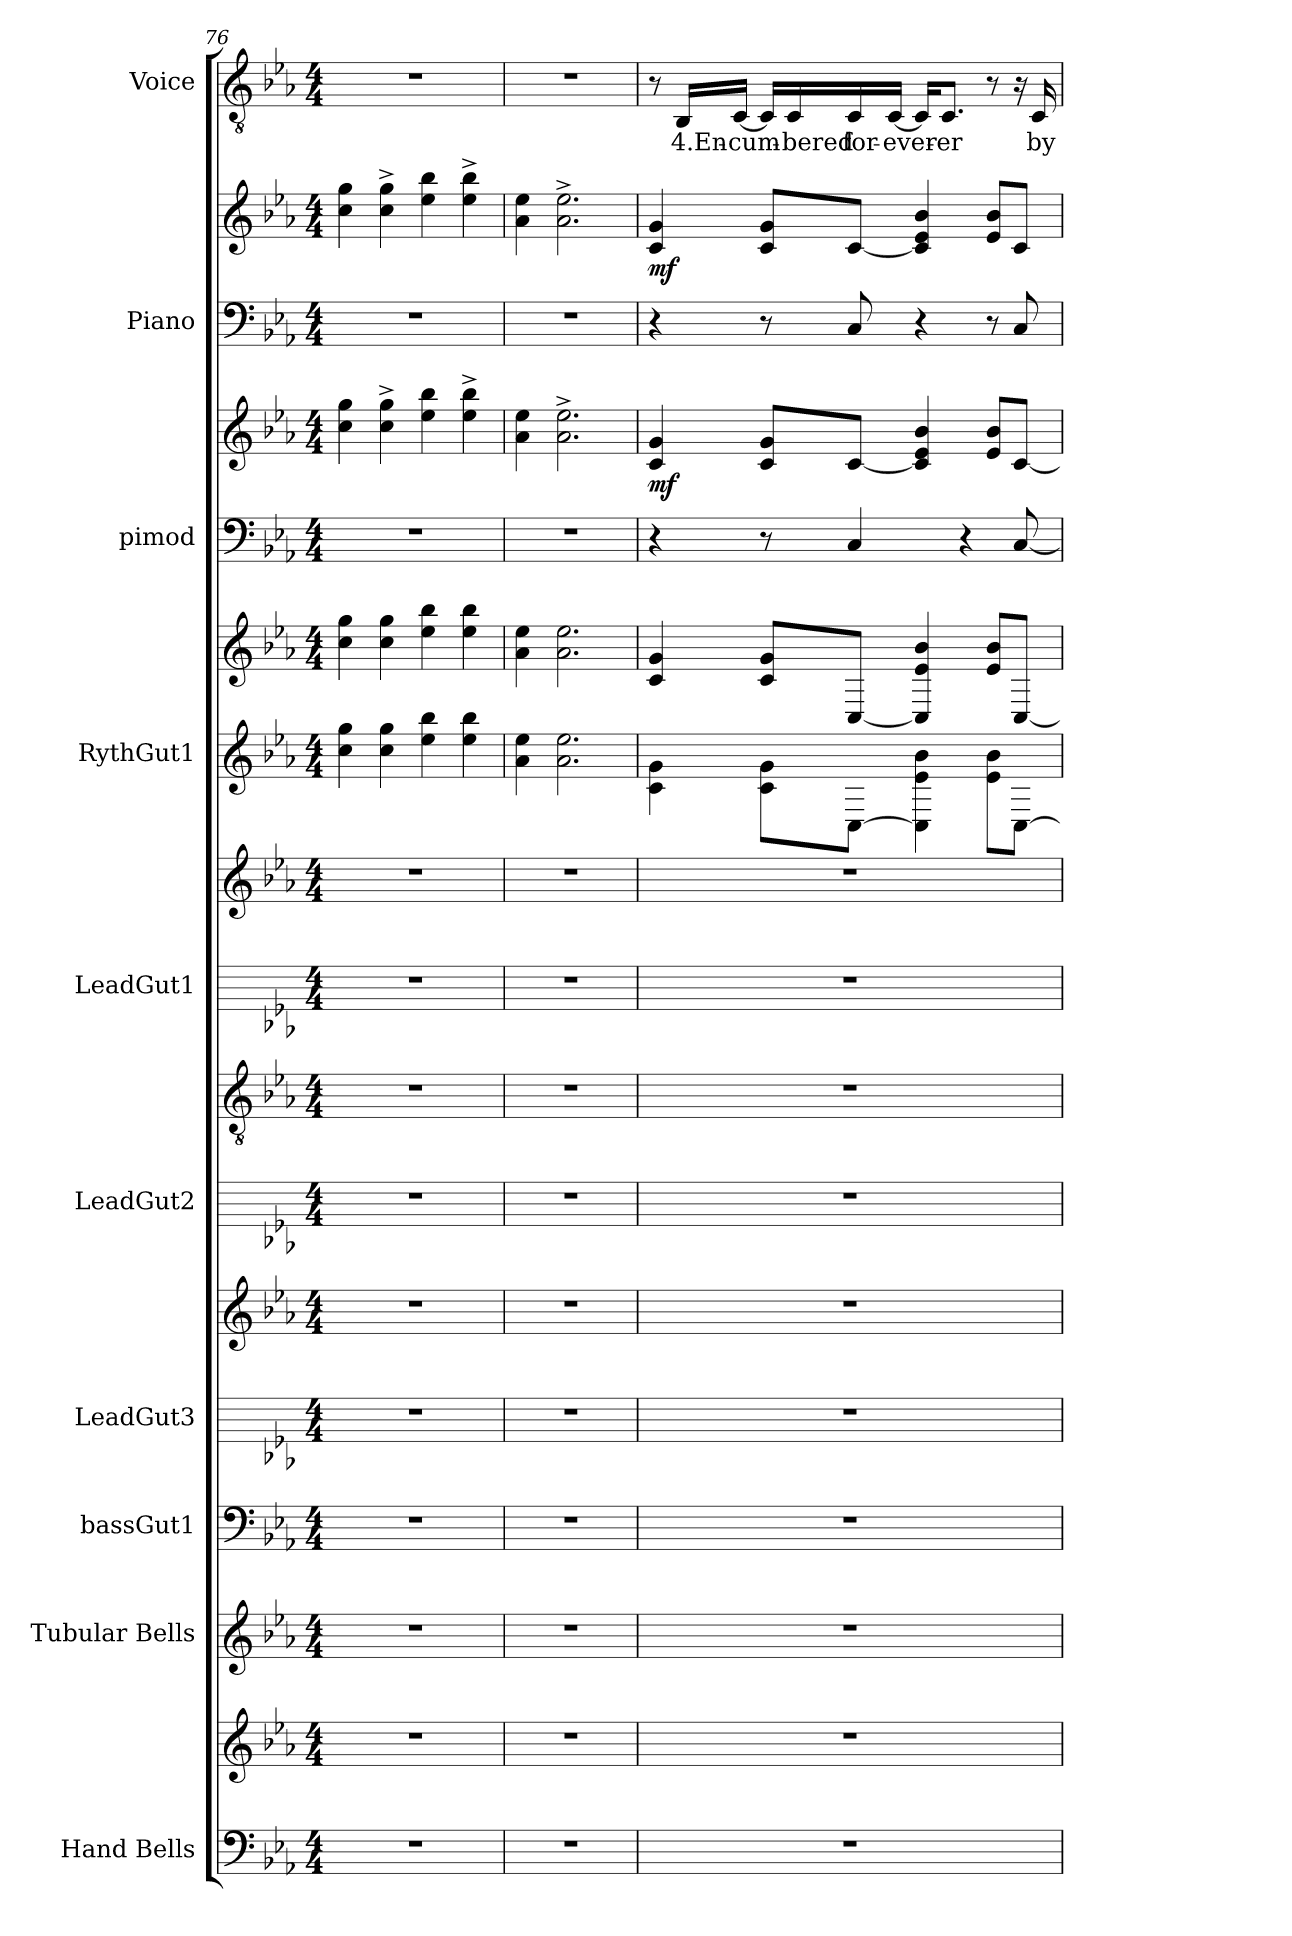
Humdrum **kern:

**kern	**kern	**kern	**kern	**kern	**kern	**kern	**kern	**kern	**kern	**kern	**kern	**kern	**kern	**dynam	**kern	**kern	**dynam	**kern	**text
*part10	*part10	*part9	*part8	*part7	*part7	*part6	*part6	*part5	*part5	*part4	*part4	*part3	*part3	*part3	*part2	*part2	*part2	*part1	*part1
*staff17	*staff16	*staff15	*staff14	*staff13	*staff12	*staff11	*staff10	*staff9	*staff8	*staff7	*staff6	*staff5	*staff4	*staff4/5	*staff3	*staff2	*staff2/3	*staff1	*staff1
*I"Hand Bells	*	*I"Tubular Bells	*I"bassGut1	*I"LeadGut3	*	*I"LeadGut2	*	*I"LeadGut1	*	*I"RythGut1	*	*I"pimod	*	*	*I"Piano	*	*	*I"Voice	*
*I'Ha. Be.	*	*I'Tu. Be.	*I'bassGut1	*I'LeadGut3	*	*I'LeadGut2	*	*I'LeadGut1	*	*I'RythGut1	*	*I'pimod	*	*	*I'Pno.	*	*	*I'Vo.	*
*clefF4	*clefG2	*clefG2	*clefF4	*	*clefG2	*	*clefGv2	*	*clefG2	*	*clefG2	*clefF4	*clefG2	*	*clefF4	*clefG2	*	*clefGv2	*
*k[b-e-a-]	*k[b-e-a-]	*k[b-e-a-]	*k[b-e-a-]	*k[b-e-a-]	*k[b-e-a-]	*k[b-e-a-]	*k[b-e-a-]	*k[b-e-a-]	*k[b-e-a-]	*k[b-e-a-]	*k[b-e-a-]	*k[b-e-a-]	*k[b-e-a-]	*	*k[b-e-a-]	*k[b-e-a-]	*	*k[b-e-a-]	*
*M4/4	*M4/4	*M4/4	*M4/4	*M4/4	*M4/4	*M4/4	*M4/4	*M4/4	*M4/4	*M4/4	*M4/4	*M4/4	*M4/4	*	*M4/4	*M4/4	*	*M4/4	*
=76	=76	=76	=76	=76	=76	=76	=76	=76	=76	=76	=76	=76	=76	=76	=76	=76	=76	=76	=76
1r	1r	1r	1r	1r	1r	1r	1r	1r	1r	4cc\ 4gg\	4cc\ 4gg\	1r	4cc\ 4gg\	.	1r	4cc\ 4gg\	.	1r	.
.	.	.	.	.	.	.	.	.	.	4cc\ 4gg\	4cc\ 4gg\	.	4cc\^ 4gg\^	.	.	4cc\^ 4gg\^	.	.	.
.	.	.	.	.	.	.	.	.	.	4ee-\ 4bb-\	4ee-\ 4bb-\	.	4ee-\ 4bb-\	.	.	4ee-\ 4bb-\	.	.	.
.	.	.	.	.	.	.	.	.	.	4ee-\ 4bb-\	4ee-\ 4bb-\	.	4ee-\^ 4bb-\^	.	.	4ee-\^ 4bb-\^	.	.	.
=77	=77	=77	=77	=77	=77	=77	=77	=77	=77	=77	=77	=77	=77	=77	=77	=77	=77	=77	=77
1r	1r	1r	1r	1r	1r	1r	1r	1r	1r	4a-\ 4ee-\	4a-\ 4ee-\	1r	4a-\ 4ee-\	.	1r	4a-\ 4ee-\	.	1r	.
.	.	.	.	.	.	.	.	.	.	2.a-\ 2.ee-\	2.a-\ 2.ee-\	.	2.a-\^ 2.ee-\^	.	.	2.a-\^ 2.ee-\^	.	.	.
=78	=78	=78	=78	=78	=78	=78	=78	=78	=78	=78	=78	=78	=78	=78	=78	=78	=78	=78	=78
!	!	!	!	!	!	!	!	!	!	!	!	!	!	!LO:DY:b	!	!	!LO:DY:b	!	!
1r	1r	1r	1r	1r	1r	1r	1r	1r	1r	4c\ 4g\	4c/ 4g/	4r	4c/ 4g/	mf	4r	4c/ 4g/	mf	8r	.
.	.	.	.	.	.	.	.	.	.	.	.	.	.	.	.	.	.	16BB-/LL	4.En-
.	.	.	.	.	.	.	.	.	.	.	.	.	.	.	.	.	.	[16C/JJ	-cum-
.	.	.	.	.	.	.	.	.	.	8c\ 8g\L	8c/ 8g/L	8r	8c/ 8g/L	.	8r	8c/ 8g/L	.	16C/LL]	.
.	.	.	.	.	.	.	.	.	.	.	.	.	.	.	.	.	.	16C/	-bered
.	.	.	.	.	.	.	.	.	.	[8C\J	[8C/J	4C/	[8c/J	.	8C/	[8c/J	.	16C/	for-
.	.	.	.	.	.	.	.	.	.	.	.	.	.	.	.	.	.	[16C/JJ	-ever-
.	.	.	.	.	.	.	.	.	.	4C\] 4e-\ 4b-\	4C/] 4e-/ 4b-/	.	4c/] 4e-/ 4b-/	.	4r	4c/] 4e-/ 4b-/	.	16C/KL]	.
.	.	.	.	.	.	.	.	.	.	.	.	.	.	.	.	.	.	8.C/J	-er
.	.	.	.	.	.	.	.	.	.	.	.	4r	.	.	.	.	.	.	.
.	.	.	.	.	.	.	.	.	.	8e-\ 8b-\L	8e-/ 8b-/L	.	8e-/ 8b-/L	.	8r	8e-/ 8b-/L	.	8r	.
.	.	.	.	.	.	.	.	.	.	[8C\J	[8C/J	[8C/	[8c/J	.	8C/	8c/J	.	16r	.
.	.	.	.	.	.	.	.	.	.	.	.	.	.	.	.	.	.	16C/	by
=	=	=	=	=	=	=	=	=	=	=	=	=	=	=	=	=	=	=	=
*-	*-	*-	*-	*-	*-	*-	*-	*-	*-	*-	*-	*-	*-	*-	*-	*-	*-	*-	*-
